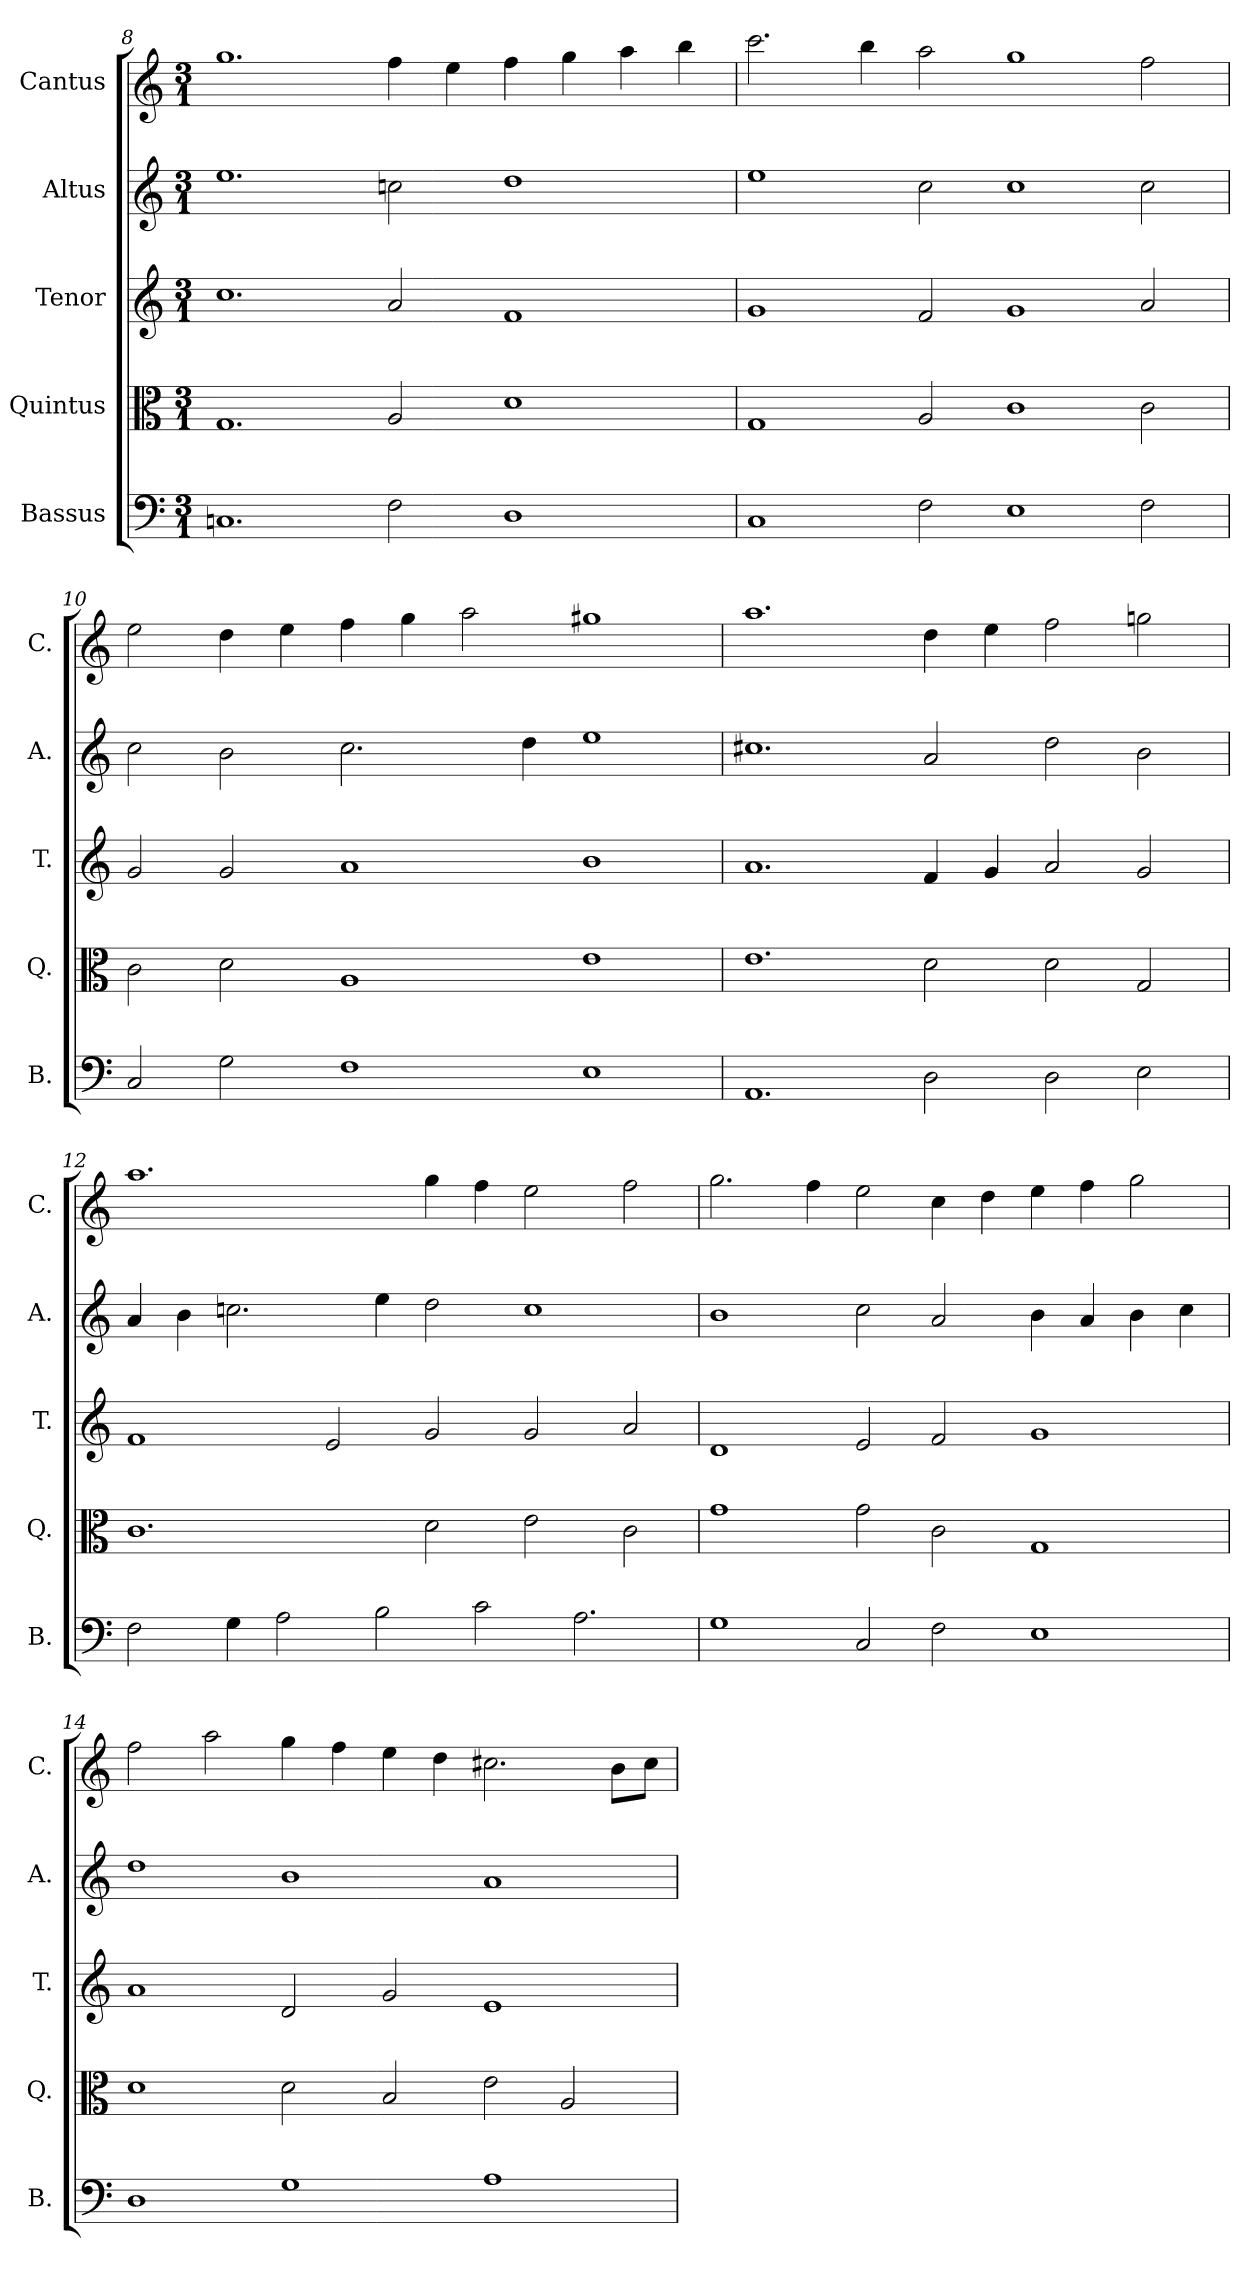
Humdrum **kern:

**kern	**kern	**kern	**kern	**kern
*part5	*part4	*part3	*part2	*part1
*staff5	*staff4	*staff3	*staff2	*staff1
*I"Bassus	*I"Quintus	*I"Tenor	*I"Altus	*I"Cantus
*I'B.	*I'Q.	*I'T.	*I'A.	*I'C.
!!LO:LB:g=z
*clefF4	*clefC3	*clefG2	*clefG2	*clefG2
*k[]	*k[]	*k[]	*k[]	*k[]
*C:	*C:	*C:	*C:	*C:
*M3/1	*M3/1	*M3/1	*M3/1	*M3/1
=8	=8	=8	=8	=8
1.Cn/	1.G/	1.cc\	1.ee\	1.gg\
2F\	2A/	2a/	2ccn\	4ff\
.	.	.	.	4ee\
1D\	1d\	1f/	1dd\	4ff\
.	.	.	.	4gg\
.	.	.	.	4aa\
.	.	.	.	4bb\
=9	=9	=9	=9	=9
1C/	1G/	1g/	1ee\	2.ccc\
.	.	.	.	4bb\
2F\	2A/	2f/	2cc\	2aa\
1E\	1c\	1g/	1cc\	1gg\
2F\	2c\	2a/	2cc\	2ff\
=10	=10	=10	=10	=10
2C/	2c\	2g/	2cc\	2ee\
2G\	2d\	2g/	2b\	4dd\
.	.	.	.	4ee\
1F\	1A/	1a/	2.cc\	4ff\
.	.	.	.	4gg\
.	.	.	.	2aa\
.	.	.	4dd\	.
1E\	1e\	1b\	1ee\	1gg#X\
=11	=11	=11	=11	=11
1.AA/	1.e\	1.a/	1.cc#X\	1.aa\
2D\	2d\	4f/	2a/	4dd\
.	.	4g/	.	4ee\
2D\	2d\	2a/	2dd\	2ff\
2E\	2G/	2g/	2b\	2ggn\
=12	=12	=12	=12	=12
2F\	1.c\	1f/	4a/	1.aa\
.	.	.	4b\	.
4G\	.	.	2.ccn\	.
2A\	.	.	.	.
.	.	2e/	.	.
2B\	.	.	4ee\	.
.	2d\	2g/	2dd\	4gg\
2c\	.	.	.	4ff\
.	2e\	2g/	1cc\	2ee\
2.A\	.	.	.	.
.	2c\	2a/	.	2ff\
=13	=13	=13	=13	=13
1G\	1g\	1d/	1b\	2.gg\
.	.	.	.	4ff\
2C/	2g\	2e/	2cc\	2ee\
2F\	2c\	2f/	2a/	4cc\
.	.	.	.	4dd\
1E\	1G/	1g/	4b\	4ee\
.	.	.	4a/	4ff\
.	.	.	4b\	2gg\
.	.	.	4cc\	.
!!LO:LB:g=z
=14	=14	=14	=14	=14
1D\	1d\	1a/	1dd\	2ff\
.	.	.	.	2aa\
1G\	2d\	2d/	1b\	4gg\
.	.	.	.	4ff\
.	2B/	2g/	.	4ee\
.	.	.	.	4dd\
1A\	2e\	1e/	1a/	2.cc#X\
.	2A/	.	.	.
.	.	.	.	8b\L
.	.	.	.	8cc#\J
=	=	=	=	=
*-	*-	*-	*-	*-
